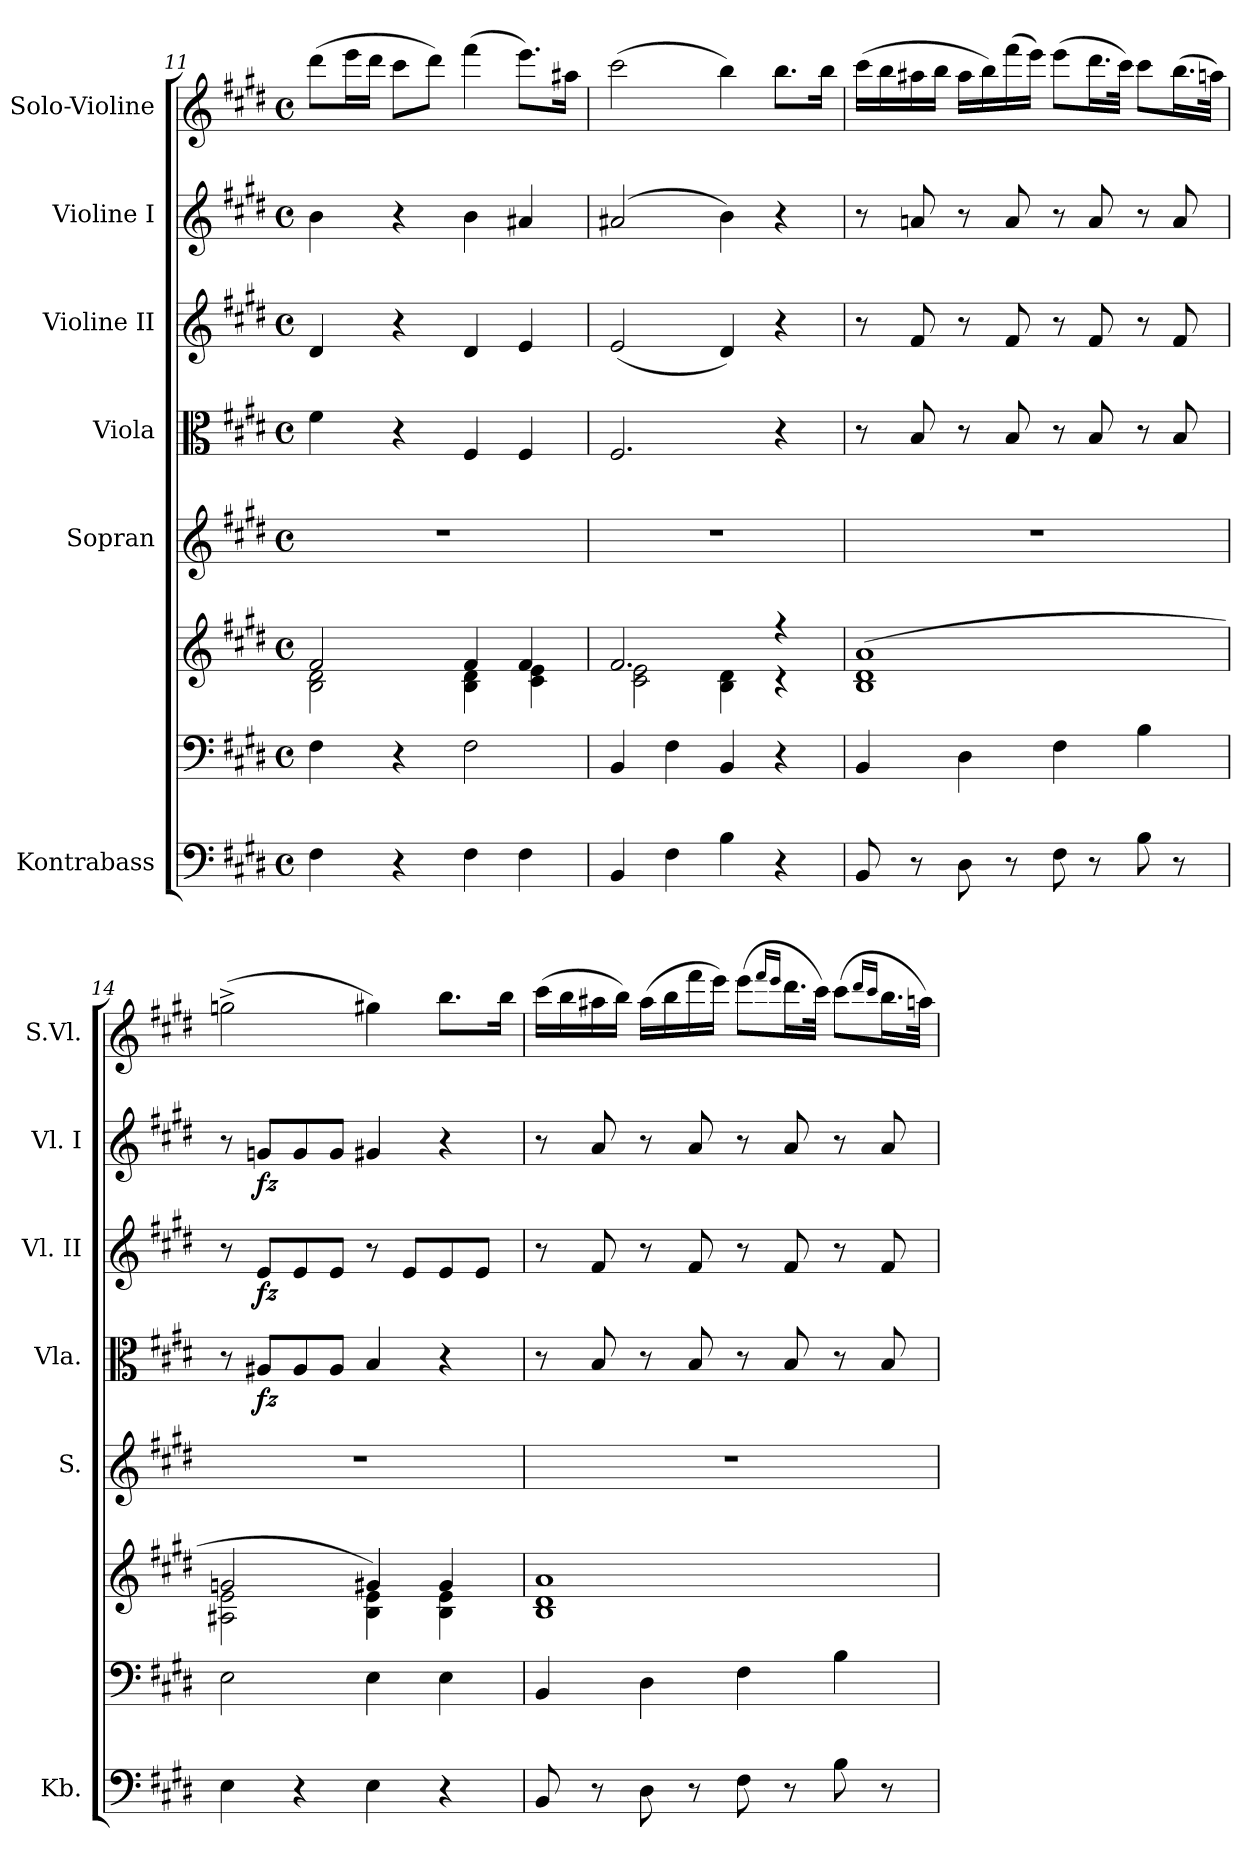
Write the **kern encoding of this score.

**kern	**kern	**kern	**kern	**kern	**dynam	**kern	**dynam	**kern	**dynam	**kern
*part7	*part6	*part6	*part5	*part4	*part4	*part3	*part3	*part2	*part2	*part1
*staff8	*staff7	*staff6	*staff5	*staff4	*staff4	*staff3	*staff3	*staff2	*staff2	*staff1
*I"Kontrabass	*	*	*I"Sopran	*I"Viola	*	*I"Violine II	*	*I"Violine I	*	*I"Solo-Violine
*I'Kb.	*	*	*I'S.	*I'Vla.	*	*I'Vl. II	*	*I'Vl. I	*	*I'S.Vl.
*clefF4	*clefF4	*clefG2	*clefG2	*clefC3	*	*clefG2	*	*clefG2	*	*clefG2
*ITrd7c12	*	*	*	*	*	*	*	*	*	*
*k[f#c#g#d#]	*k[f#c#g#d#]	*k[f#c#g#d#]	*k[f#c#g#d#]	*k[f#c#g#d#]	*	*k[f#c#g#d#]	*	*k[f#c#g#d#]	*	*k[f#c#g#d#]
*E:	*E:	*E:	*E:	*E:	*	*E:	*	*E:	*	*E:
*M4/4	*M4/4	*M4/4	*M4/4	*M4/4	*	*M4/4	*	*M4/4	*	*M4/4
*met(c)	*met(c)	*met(c)	*met(c)	*met(c)	*	*met(c)	*	*met(c)	*	*met(c)
=11	=11	=11	=11	=11	=11	=11	=11	=11	=11	=11
*	*	*^	*	*	*	*	*	*	*	*
4FF#\	4F#\	2f#/	2B\ 2d#\	1r	4f#\	.	4d#/	.	4b\	.	(>8ddd#\L
.	.	.	.	.	.	.	.	.	.	.	16eee\L
.	.	.	.	.	.	.	.	.	.	.	16ddd#\JJ
4r	4r	.	.	.	4r	.	4r	.	4r	.	8ccc#\L
.	.	.	.	.	.	.	.	.	.	.	8ddd#\J)
4FF#\	2F#\	4f#/	4B\ 4d#\	.	4F#/	.	4d#/	.	4b\	.	(>4fff#\
4FF#\	.	4f#/	4c#\ 4e\	.	4F#/	.	4e/	.	4a#X/	.	8.eee\L)
.	.	.	.	.	.	.	.	.	.	.	16aa#X\Jk
=12	=12	=12	=12	=12	=12	=12	=12	=12	=12	=12	=12
4BBB/	4BB/	2.f#/	2c#\ 2e\	1r	2.F#/	.	(<2e/	.	(2a#X/	.	(>2ccc#\
4FF#\	4F#\	.	.	.	.	.	.	.	.	.	.
4BB\	4BB/	.	4B\ 4d#\	.	.	.	4d#/)	.	4b\)	.	4bb\)
4r	4r	4r	4r	.	4r	.	4r	.	4r	.	8.bb\L
.	.	.	.	.	.	.	.	.	.	.	16bb\Jk
=13	=13	=13	=13	=13	=13	=13	=13	=13	=13	=13	=13
8BBB/	4BB/	(>1a	1B 1d#	1r	8r	.	8r	.	8r	.	(>16ccc#\LL
.	.	.	.	.	.	.	.	.	.	.	16bb\
8r	.	.	.	.	8B/	.	8f#/	.	8an/	.	16aa#X\
.	.	.	.	.	.	.	.	.	.	.	16bb\JJ
8DD#\	4D#\	.	.	.	8r	.	8r	.	8r	.	16aa#\LL
.	.	.	.	.	.	.	.	.	.	.	16bb\)
8r	.	.	.	.	8B/	.	8f#/	.	8a/	.	(>16fff#\
.	.	.	.	.	.	.	.	.	.	.	16eee\JJ)
8FF#\	4F#\	.	.	.	8r	.	8r	.	8r	.	(>8eee\L
8r	.	.	.	.	8B/	.	8f#/	.	8a/	.	16.ddd#\L
.	.	.	.	.	.	.	.	.	.	.	32ccc#\JJk)
8BB\	4B\	.	.	.	8r	.	8r	.	8r	.	8ccc#\L
8r	.	.	.	.	8B/	.	8f#/	.	8a/	.	(>16.bb\L
.	.	.	.	.	.	.	.	.	.	.	32aan\JJk)
!!LO:PB:g=z
=14	=14	=14	=14	=14	=14	=14	=14	=14	=14	=14	=14
4EE\	2E\	2gn/	2A#X\ 2e\	1r	8r	.	8r	.	8r	.	(>2ggn^>\
!	!	!	!	!	!	!LO:DY:b	!	!LO:DY:b	!	!LO:DY:b	!
.	.	.	.	.	8A#X/L	fz	8e/L	fz	8gn/L	fz	.
4r	.	.	.	.	8A#/	.	8e/	.	8g/	.	.
.	.	.	.	.	8A#/J	.	8e/J	.	8g/J	.	.
4EE\	4E\	4g#X/)	4B\ 4e\	.	4B/	.	8r	.	4g#X/	.	4gg#X\)
.	.	.	.	.	.	.	8e/L	.	.	.	.
4r	4E\	4g#/	4B\ 4e\	.	4r	.	8e/	.	4r	.	8.bb\L
.	.	.	.	.	.	.	8e/J	.	.	.	.
.	.	.	.	.	.	.	.	.	.	.	16bb\Jk
=15	=15	=15	=15	=15	=15	=15	=15	=15	=15	=15	=15
8BBB/	4BB/	1a	1B 1d#	1r	8r	.	8r	.	8r	.	(>16ccc#\LL
.	.	.	.	.	.	.	.	.	.	.	16bb\
8r	.	.	.	.	8B/	.	8f#/	.	8a/	.	16aa#X\
.	.	.	.	.	.	.	.	.	.	.	16bb\JJ)
8DD#\	4D#\	.	.	.	8r	.	8r	.	8r	.	(>16aa#\LL
.	.	.	.	.	.	.	.	.	.	.	16bb\
8r	.	.	.	.	8B/	.	8f#/	.	8a/	.	16fff#\
.	.	.	.	.	.	.	.	.	.	.	16eee\JJ)
8FF#\	4F#\	.	.	.	8r	.	8r	.	8r	.	(>8eee\L
.	.	.	.	.	.	.	.	.	.	.	16qfff#/LL
.	.	.	.	.	.	.	.	.	.	.	16qeee/JJ
8r	.	.	.	.	8B/	.	8f#/	.	8a/	.	16.ddd#\L
.	.	.	.	.	.	.	.	.	.	.	32ccc#\JJk)
8BB\	4B\	.	.	.	8r	.	8r	.	8r	.	(>8ccc#\L
.	.	.	.	.	.	.	.	.	.	.	16qddd#/LL
.	.	.	.	.	.	.	.	.	.	.	16qccc#/JJ
8r	.	.	.	.	8B/	.	8f#/	.	8a/	.	16.bb\L
.	.	.	.	.	.	.	.	.	.	.	32aan\JJk)
*	*	*v	*v	*	*	*	*	*	*	*	*
=	=	=	=	=	=	=	=	=	=	=
*-	*-	*-	*-	*-	*-	*-	*-	*-	*-	*-
